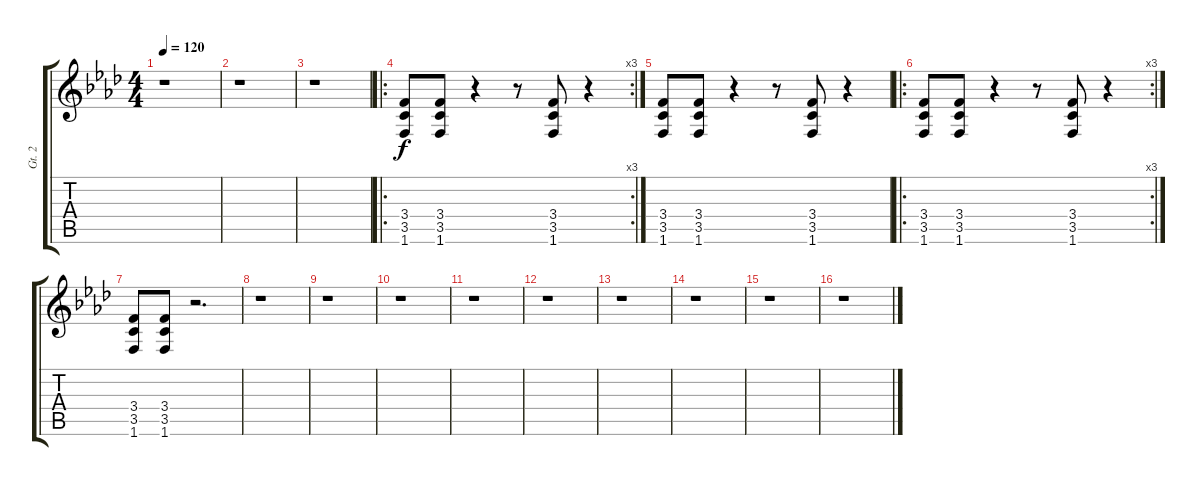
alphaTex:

\track ("Gt. 2" "Gt. 2") {instrument overdrivenguitar}
\staff {score tabs}
\tuning (E4 B3 G3 D3 A2 E2) {hide}
\ts (4 4)
\tempo 120
\clef g2
\ks ab
r.1{dy f} |
r.1 |
r.1 |
\ro
\rc 3
(3.4 3.5 1.6).8 (3.4 3.5 1.6).8 r.4 r.8 (3.4 3.5 1.6).8 r.4 |
(3.4 3.5 1.6).8 (3.4 3.5 1.6).8 r.4 r.8 (3.4 3.5 1.6).8 r.4 |
\ro
\rc 3
(3.4 3.5 1.6).8 (3.4 3.5 1.6).8 r.4 r.8 (3.4 3.5 1.6).8 r.4 |
(3.4 3.5 1.6).8 (3.4 3.5 1.6).8 r.2{d} |
r.1 |
r.1 |
r.1 |
r.1 |
r.1 |
r.1 |
r.1 |
r.1 |
r.1
